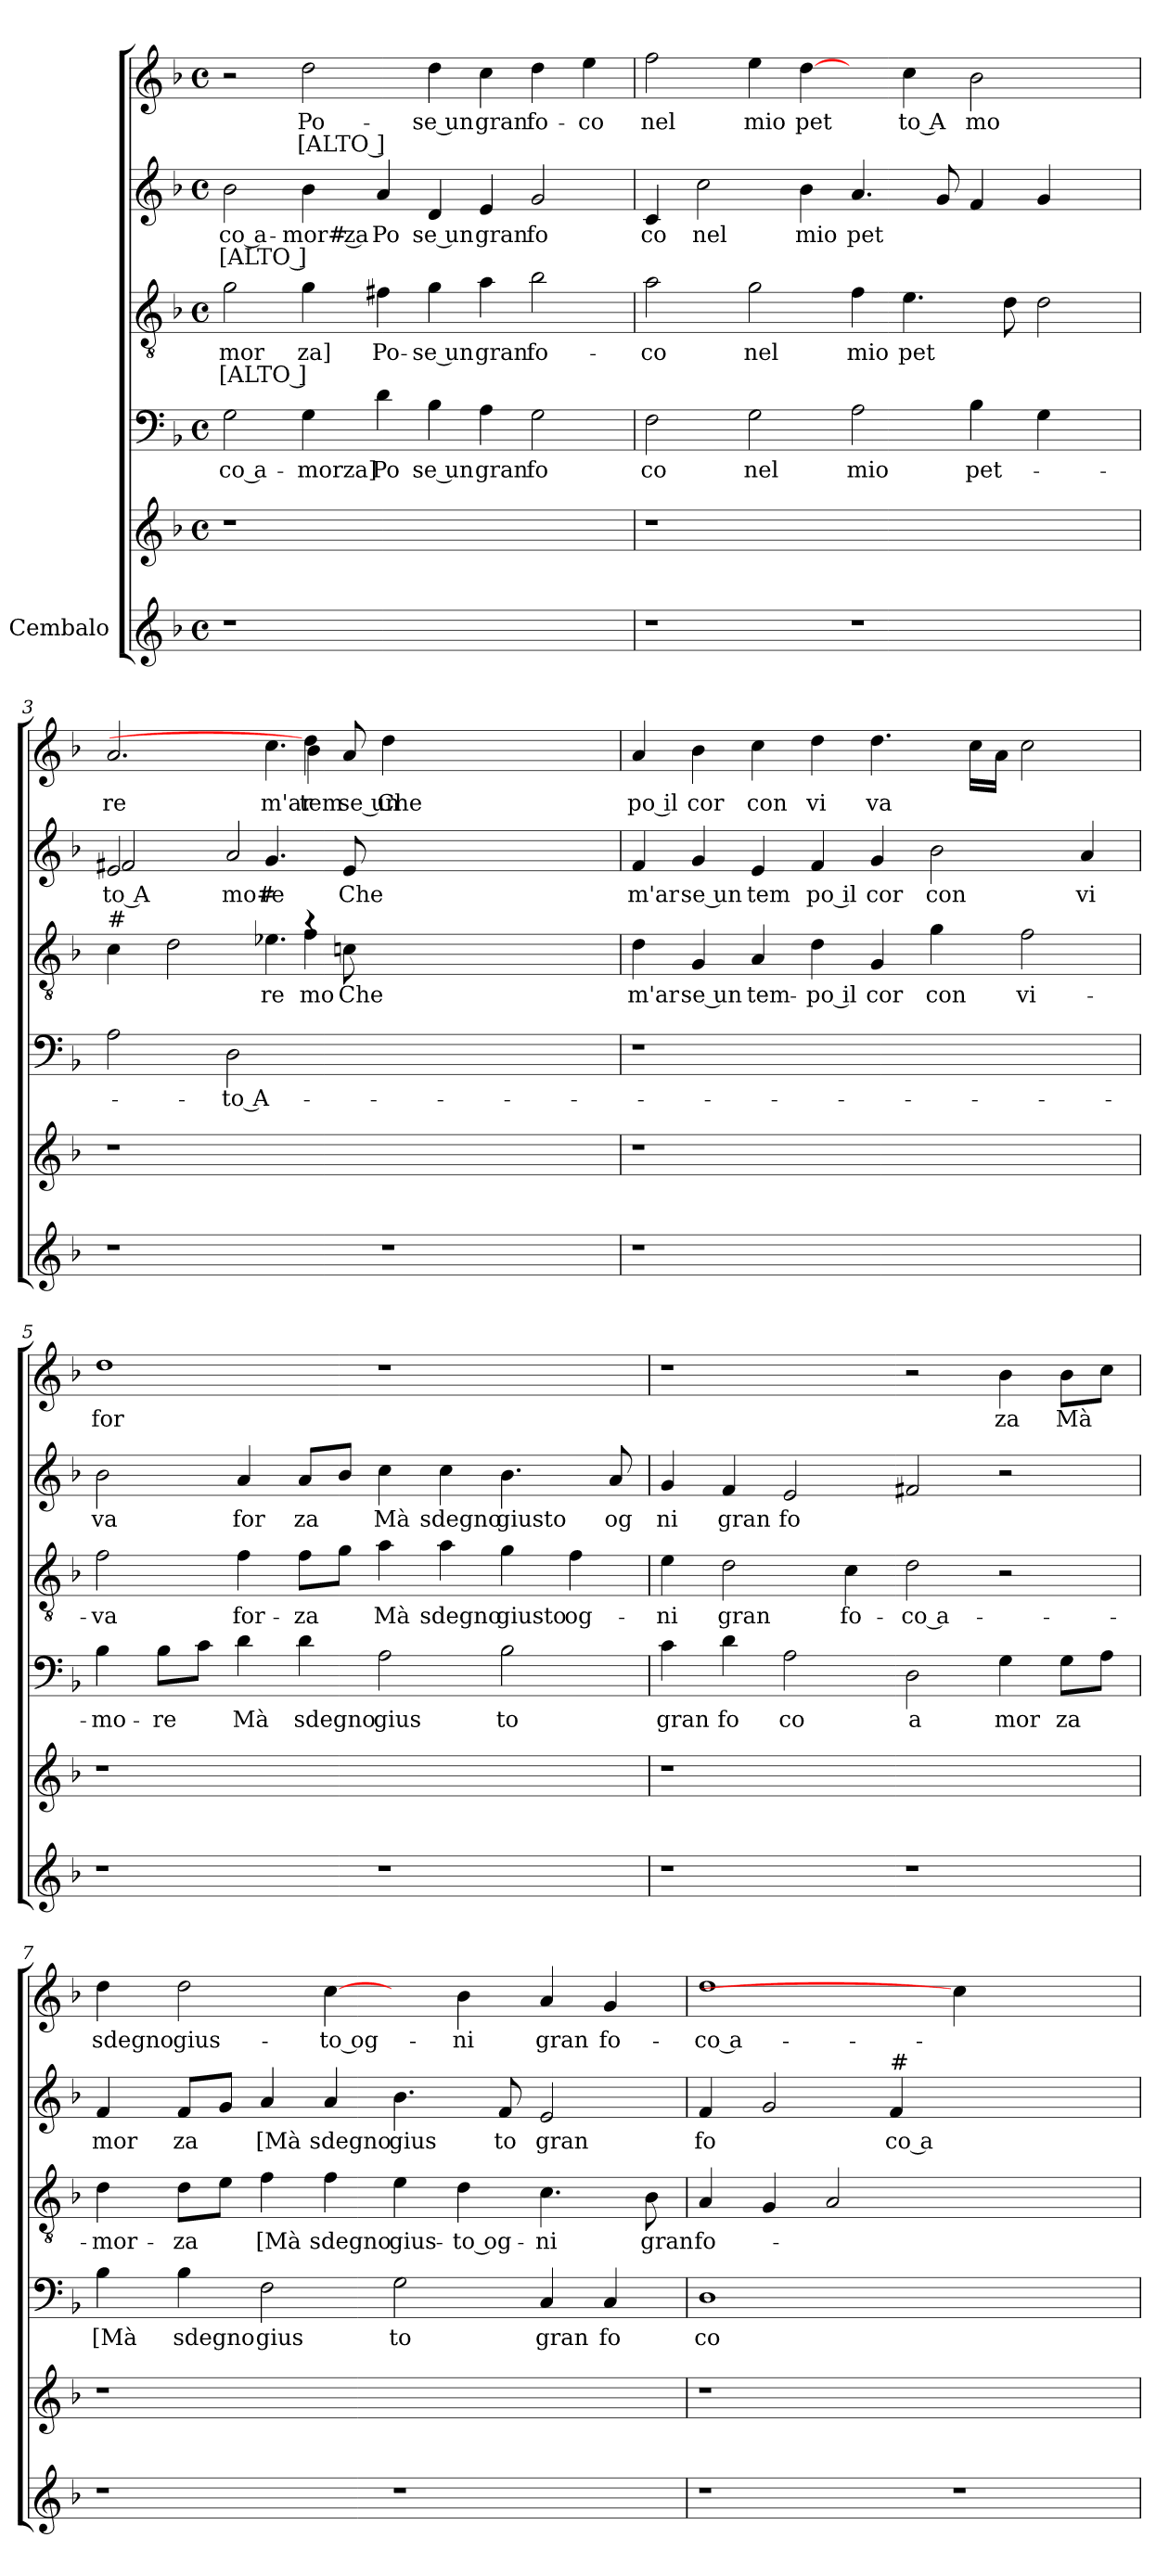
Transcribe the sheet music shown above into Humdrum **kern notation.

**kern	**kern	**kern	**text	**kern	**text	**text	**kern	**text	**text	**kern	**text	**text
*part5	*part5	*part4	*part4	*part3	*part3	*part3	*part2	*part2	*part2	*part1	*part1	*part1
*staff6	*staff5	*staff4	*staff4	*staff3	*staff3	*staff3	*staff2	*staff2	*staff2	*staff1	*staff1	*staff1
*I"Cembalo	*	*	*	*	*	*	*	*	*	*	*	*
*clefG2	*clefG2	*clefF4	*	*clefGv2	*	*	*clefG2	*	*	*clefG2	*	*
*k[b-]	*k[b-]	*k[b-]	*	*k[b-]	*	*	*k[b-]	*	*	*k[b-]	*	*
*F:	*F:	*F:	*	*F:	*	*	*F:	*	*	*F:	*	*
*M4/4	*M4/4	*M4/4	*	*M4/4	*	*	*M4/4	*	*	*M4/4	*	*
*met(c)	*met(c)	*met(c)	*	*met(c)	*	*	*met(c)	*	*	*met(c)	*	*
=1	=1	=1	=1	=1	=1	=1	=1	=1	=1	=1	=1	=1
!	!	!	!LO:LY:b	!	!LO:LY:b	!LO:LY:b	!	!LO:LY:b	!LO:LY:b	!	!	!
1r	1r	2G\	co a-	2g\	mor	[ALTO ]	2b-\	co a-	[ALTO ]	2r	.	.
!	!	!	!LO:LY:b:rj	!	!LO:LY:b:rj	!	!	!LO:LY:b:rj	!	!	!LO:LY:b	!LO:LY:b
.	.	4G\	-morza]	4g\	za]	.	4b-\	-mor# za	.	2dd\	Po-	[ALTO ]
!	!	!	!LO:LY:b	!	!LO:LY:b	!	!	!LO:LY:b	!	!	!	!
.	.	4d\	Po	4f#X\	Po-	.	4a/	Po	.	.	.	.
!	!	!	!LO:LY:b	!	!LO:LY:b	!	!	!LO:LY:b	!	!	!LO:LY:b:rj	!
1ryy	1ryy	4B-\	se un	4g\	-se un	.	4d/	se un	.	4dd\	-se un	.
!	!	!	!LO:LY:b	!	!LO:LY:b	!	!	!LO:LY:b	!	!	!LO:LY:b	!
.	.	4A\	gran	4a\	gran	.	4e/	gran	.	4cc\	gran	.
!	!	!	!LO:LY:b	!	!LO:LY:b	!	!	!LO:LY:b	!	!	!LO:LY:b	!
.	.	2G\	fo	2b-\	fo-	.	2g/	fo	.	4dd\	fo-	.
!	!	!	!	!	!	!	!	!	!	!	!LO:LY:b	!
.	.	.	.	.	.	.	.	.	.	4ee\	-co	.
!!LO:LB:g=z
=2	=2	=2	=2	=2	=2	=2	=2	=2	=2	=2	=2	=2
!	!	!	!LO:LY:b	!	!LO:LY:b	!	!	!LO:LY:b	!	!	!LO:LY:b	!
1r	1r	2F\	co	2a\	-co	.	4c/	co	.	2ff\	nel	.
!	!	!	!	!	!	!	!	!LO:LY:b	!	!	!	!
.	.	.	.	.	.	.	2cc\	nel	.	.	.	.
!	!	!	!LO:LY:b	!	!LO:LY:b	!	!	!	!	!	!LO:LY:b	!
.	.	2G\	nel	2g\	nel	.	.	.	.	4ee\	mio	.
!	!	!	!	!	!	!	!	!LO:LY:b:rj	!	!	!LO:LY:b	!
.	.	.	.	.	.	.	4b-\	mio	.	[4dd\	pet	.
!	!	!	!LO:LY:b:rj	!	!LO:LY:b:rj	!	!	!LO:LY:b	!	!	!	!
1r	1ryy	2A\	mio	4f\	mio	.	4.a/	pet	.	4ryy	.	.
!	!	!	!	!	!LO:LY:b	!	!	!	!	!	!LO:LY:b:rj	!
.	.	.	.	4.e\	pet	.	.	.	.	4cc\	to A	.
.	.	.	.	.	.	.	8g/	.	.	.	.	.
!	!	!	!LO:LY:b	!	!	!	!	!	!	!	!LO:LY:b	!
.	.	4B-\	pet-	.	.	.	4f/	.	.	2b-\	mo	.
.	.	.	.	8d\	.	.	.	.	.	.	.	.
.	.	4G\	.	2d\	.	.	4g/	.	.	.	.	.
4ryy	4ryy	4ryy	.	.	.	.	4ryy	.	.	4ryy	.	.
=3	=3	=3	=3	=3	=3	=3	=3	=3	=3	=3	=3	=3
*	*	*	*	*^	*	*	*^	*	*	*	*	*
*	*	*	*	*	*^	*	*	*	*	*	*	*	*	*
*	*	*	*	*	*	*^	*	*	*	*	*	*	*	*	*
!	!	!	!	!LO:TX:a:t=#	!	!	!	!	!	!	!	!	!	!	!	!
!	!	!	!	!	!	!	!	!	!	!	!	!LO:LY:b	!	!	!LO:LY:b	!
*	*	*	*	*	*	*	*	*	*	*^	*	*	*	*^	*	*
*	*	*	*	*	*	*	*	*	*	*	*	*^	*	*	*	*^	*	*
*	*	*	*	*	*	*	*	*	*	*	*	*	*	*	*	*	*	*^	*	*
1r	1r	2A\	.	4c\	2.ryy	2ryy	2..ryy	.	.	2e/	2f#X/	2ryy	2..ryy	to A	.	2.a/	2ryy	2..ryy	2.ryy	re	.
.	.	.	.	2d\	.	.	.	.	.	.	.	.	.	.	.	.	.	.	.	.	.
!	!	!	!LO:LY:b	!	!	!	!	!	!	!	!	!	!	!LO:LY:b	!	!	!	!	!	!	!
.	.	2D\	-to A-	.	.	8ryy	.	.	.	1ryy	2a/	8ryy	.	mo#	.	.	8ryy	.	.	.	.
!	!	!	!	!	!	!	!	!LO:LY:b	!	!	!	!	!	!LO:LY:b	!	!	!	!	!	!LO:LY:b	!
.	.	.	.	.	.	4.e-X\	.	re	.	.	.	4.g/	.	re	.	.	4.cc\	.	.	m'ar	.
!	!	!	!	!	!	!	!	!LO:LY:b	!	!	!	!	!	!	!	!	!	!	!	!LO:LY:b	!
.	.	.	.	4ra	4f\	.	.	mo	.	.	.	.	.	.	.	4dd\]	.	.	4b-\	tem	.
!	!	!	!	!	!	!	!	!LO:LY:b:rj	!	!	!	!	!	!LO:LY:b:rj	!	!	!	!	!	!LO:LY:b:rj	!
.	.	.	.	.	.	.	8cn\	Che	.	.	.	.	8e/	Che	.	.	.	8a/	.	se un	.
!	!	!	!	!	!	!	!	!	!	!	!	!	!	!	!	!	!	!	!	!LO:LY:b	!
1r	1ryy	1ryy	.	1ryy	1ryy	1ryy	1ryy	.	.	.	1ryy	1ryy	1ryy	.	.	4dd\	2.ryy	2.ryy	2.ryy	Che	.
.	.	.	.	.	.	.	.	.	.	.	.	.	.	.	.	2.ryy	.	.	.	.	.
.	.	.	.	.	.	.	.	.	.	2ryy	.	.	.	.	.	.	.	.	.	.	.
.	.	.	.	.	.	.	.	.	.	.	.	.	.	.	.	.	4ryy	4ryy	4ryy	.	.
*	*	*	*	*v	*v	*v	*v	*	*	*	*	*	*	*	*	*	*	*	*	*	*
*	*	*	*	*	*	*	*v	*v	*v	*v	*	*	*	*	*	*	*	*
!!LO:PB:g=z
=4	=4	=4	=4	=4	=4	=4	=4	=4	=4	=4	=4	=4	=4	=4	=4
!	!	!	!	!	!LO:LY:b	!	!	!LO:LY:b	!	!	!	!	!	!LO:LY:b	!
*	*	*	*	*	*	*	*	*	*	*v	*v	*v	*v	*	*
1r	1r	1r	.	4d\	m'ar	.	4f/	m'ar	.	4a/	po il	.
!	!	!	!	!	!LO:LY:b:rj	!	!	!LO:LY:b:rj	!	!	!LO:LY:b	!
.	.	.	.	4G/	se un	.	4g/	se un	.	4b-\	cor	.
!	!	!	!	!	!LO:LY:b	!	!	!LO:LY:b	!	!	!LO:LY:b	!
.	.	.	.	4A/	tem-	.	4e/	tem	.	4cc\	con	.
!	!	!	!	!	!LO:LY:b	!	!	!LO:LY:b	!	!	!LO:LY:b	!
.	.	.	.	4d\	-po il	.	4f/	po il	.	4dd\	vi	.
!	!	!	!	!	!LO:LY:b	!	!	!LO:LY:b	!	!	!LO:LY:b	!
1ryy	1ryy	1ryy	.	4G/	cor	.	4g/	cor	.	4.dd\	va	.
!	!	!	!	!	!LO:LY:b	!	!	!LO:LY:b	!	!	!	!
.	.	.	.	4g\	con	.	2b-\	con	.	.	.	.
.	.	.	.	.	.	.	.	.	.	16cc\LL	.	.
.	.	.	.	.	.	.	.	.	.	16a\JJ	.	.
!	!	!	!	!	!LO:LY:b	!	!	!	!	!	!	!
.	.	.	.	2f\	vi-	.	.	.	.	2cc\	.	.
!	!	!	!	!	!	!	!	!LO:LY:b	!	!	!	!
.	.	.	.	.	.	.	4a/	vi	.	.	.	.
=5	=5	=5	=5	=5	=5	=5	=5	=5	=5	=5	=5	=5
!	!	!	!LO:LY:b	!	!LO:LY:b	!	!	!LO:LY:b	!	!	!LO:LY:b	!
1r	1r	4B-\	-mo-	2f\	-va	.	2b-\	va	.	1dd	for	.
!	!	!	!LO:LY:b	!	!	!	!	!	!	!	!	!
.	.	8B-\L	-re	.	.	.	.	.	.	.	.	.
.	.	8c\J	.	.	.	.	.	.	.	.	.	.
!	!	!	!LO:LY:b	!	!LO:LY:b	!	!	!LO:LY:b	!	!	!	!
.	.	4d\	Mà	4f\	for-	.	4a/	for	.	.	.	.
!	!	!	!LO:LY:b	!	!LO:LY:b	!	!	!LO:LY:b	!	!	!	!
.	.	4d\	sdegno	8f\L	-za	.	8a/L	za	.	.	.	.
.	.	.	.	8g\J	.	.	8b-/J	.	.	.	.	.
!	!	!	!LO:LY:b	!	!LO:LY:b	!	!	!LO:LY:b	!	!	!	!
1r	1ryy	2A\	gius	4a\	Mà	.	4cc\	Mà	.	1r	.	.
!	!	!	!	!	!LO:LY:b	!	!	!LO:LY:b	!	!	!	!
.	.	.	.	4a\	sdegno	.	4cc\	sdegno	.	.	.	.
!	!	!	!LO:LY:b	!	!LO:LY:b	!	!	!LO:LY:b	!	!	!	!
.	.	2B-\	to	4g\	giusto	.	4.b-\	giusto	.	.	.	.
!	!	!	!	!	!LO:LY:b	!	!	!	!	!	!	!
.	.	.	.	4f\	og-	.	.	.	.	.	.	.
!	!	!	!	!	!	!	!	!LO:LY:b	!	!	!	!
.	.	.	.	.	.	.	8a/	og	.	.	.	.
!!LO:LB:g=z
=6	=6	=6	=6	=6	=6	=6	=6	=6	=6	=6	=6	=6
!	!	!	!LO:LY:b	!	!LO:LY:b	!	!	!LO:LY:b	!	!	!	!
1r	1r	4c\	gran	4e\	-ni	.	4g/	ni	.	1r	.	.
!	!	!	!LO:LY:b	!	!LO:LY:b:rj	!	!	!LO:LY:b:rj	!	!	!	!
.	.	4d\	fo	2d\	gran	.	4f/	gran	.	.	.	.
!	!	!	!LO:LY:b	!	!	!	!	!LO:LY:b	!	!	!	!
.	.	2A\	co	.	.	.	2e/	fo	.	.	.	.
!	!	!	!	!	!LO:LY:b	!	!	!	!	!	!	!
.	.	.	.	4c\	fo-	.	.	.	.	.	.	.
!	!	!	!LO:LY:b	!	!LO:LY:b	!	!	!	!	!	!	!
1r	1ryy	2D\	a	2d\	-co a-	.	2f#X/	.	.	2r	.	.
!	!	!	!LO:LY:b	!	!	!	!	!	!	!	!LO:LY:b	!
.	.	4G\	mor	2r	.	.	2r	.	.	4b-\	za	.
!	!	!	!LO:LY:b	!	!	!	!	!	!	!	!LO:LY:b	!
.	.	8G\L	za	.	.	.	.	.	.	8b-\L	Mà	.
.	.	8A\J	.	.	.	.	.	.	.	8cc\J	.	.
=7	=7	=7	=7	=7	=7	=7	=7	=7	=7	=7	=7	=7
!	!	!	!LO:LY:b	!	!LO:LY:b	!	!	!LO:LY:b	!	!	!LO:LY:b	!
1r	1r	4B-\	[Mà	4d\	-mor-	.	4f/	mor	.	4dd\	sdegno	.
!	!	!	!LO:LY:b	!	!LO:LY:b	!	!	!LO:LY:b	!	!	!LO:LY:b:rj	!
.	.	4B-\	sdegno	8d\L	-za	.	8f/L	za	.	2dd\	gius-	.
.	.	.	.	8e\J	.	.	8g/J	.	.	.	.	.
!	!	!	!LO:LY:b	!	!LO:LY:b	!	!	!LO:LY:b	!	!	!	!
.	.	2F\	gius	4f\	[Mà	.	4a/	[Mà	.	.	.	.
!	!	!	!	!	!LO:LY:b:rj	!	!	!LO:LY:b	!	!	!LO:LY:b	!
.	.	.	.	4f\	sdegno	.	4a/	sdegno	.	[4cc\	-to og-	.
!	!	!	!LO:LY:b	!	!LO:LY:b	!	!	!LO:LY:b	!	!	!	!
1r	1ryy	2G\	to	4e\	gius-	.	4.b-\	gius	.	4ryy	.	.
!	!	!	!	!	!LO:LY:b	!	!	!	!	!	!LO:LY:b	!
.	.	.	.	4d\	-to og-	.	.	.	.	4b-\	-ni	.
!	!	!	!	!	!	!	!	!LO:LY:b	!	!	!	!
.	.	.	.	.	.	.	8f/	to	.	.	.	.
!	!	!	!LO:LY:b	!	!LO:LY:b	!	!	!LO:LY:b:rj	!	!	!LO:LY:b	!
.	.	4C/	gran	4.c\	-ni	.	2e/	gran	.	4a/	gran	.
!	!	!	!LO:LY:b	!	!	!	!	!	!	!	!LO:LY:b:rj	!
.	.	4C/	fo	.	.	.	.	.	.	4g/	fo-	.
!	!	!	!	!	!LO:LY:b:rj	!	!	!	!	!	!	!
.	.	.	.	8B-\	gran	.	.	.	.	.	.	.
!!LO:LB:g=z
=8	=8	=8	=8	=8	=8	=8	=8	=8	=8	=8	=8	=8
!	!	!	!LO:LY:b	!	!LO:LY:b	!	!	!LO:LY:b	!	!	!LO:LY:b:rj	!
1r	1r	1D	co	4A/	fo-	.	4f/	fo	.	1dd	-co a-	.
.	.	.	.	4G/	.	.	2g/	.	.	.	.	.
.	.	.	.	2A/	.	.	.	.	.	.	.	.
!	!	!	!	!	!	!	!LO:TX:a:t=#	!	!	!	!	!
!	!	!	!	!	!	!	!	!LO:LY:b	!	!	!	!
.	.	.	.	.	.	.	4f/	co a	.	.	.	.
1r	1ryy	1ryy	.	1ryy	.	.	1ryy	.	.	4cc\]	.	.
.	.	.	.	.	.	.	.	.	.	2.ryy	.	.
=	=	=	=	=	=	=	=	=	=	=	=	=
*-	*-	*-	*-	*-	*-	*-	*-	*-	*-	*-	*-	*-
